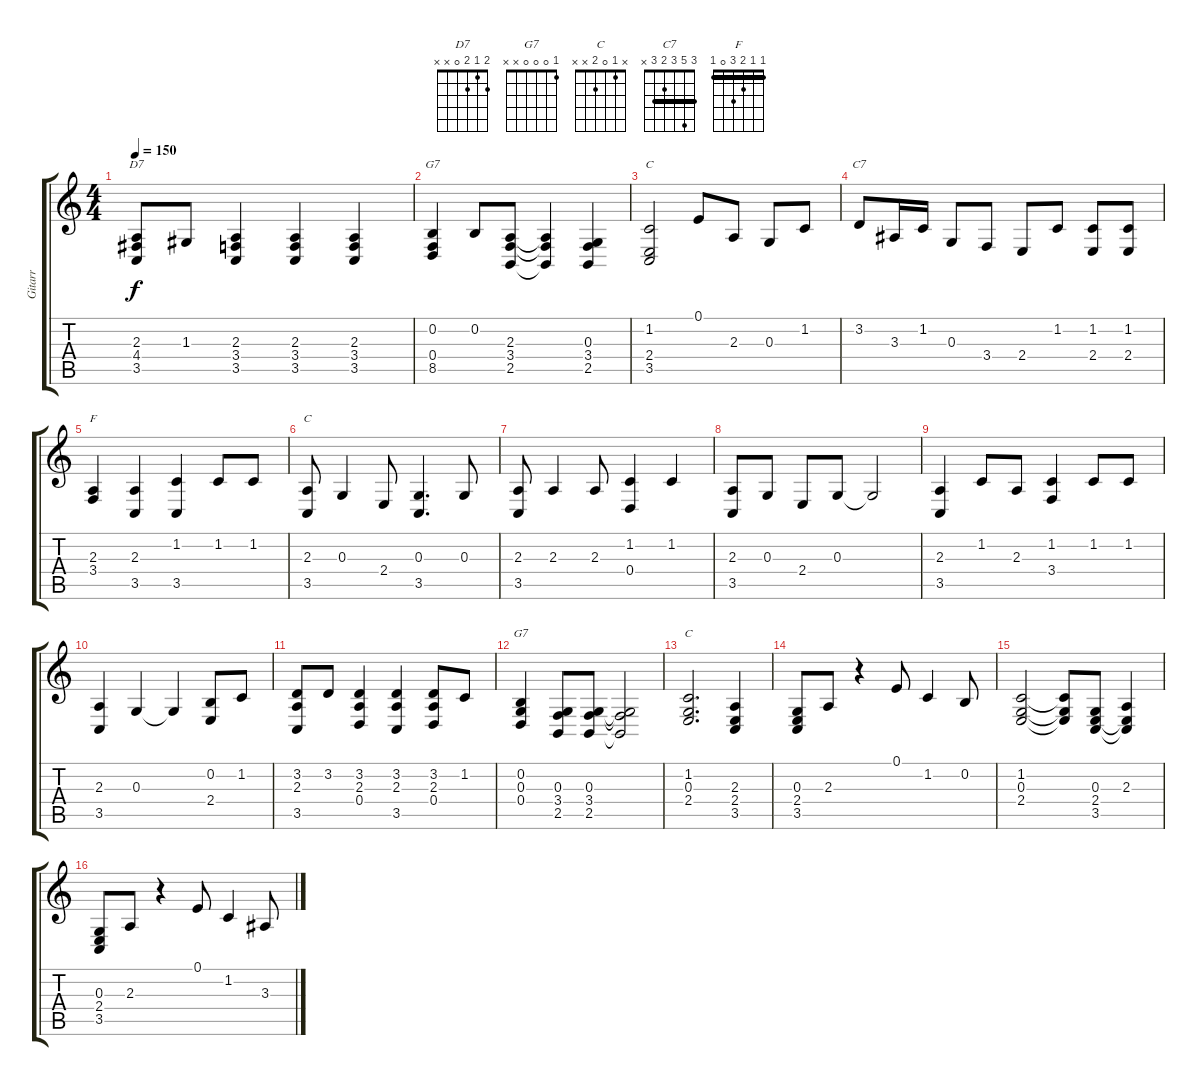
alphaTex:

\track ("Gitarr" "Gitarr") {instrument electricgrandpiano}
\staff {score tabs}
\tuning (E4 B3 G3 D3 A2 E2) {hide}
\chord ("D7" 2 1 2 0 x x)
\chord ("G7" 1 0 0 0 2 3)
\chord ("C" x 1 x 2 3 x)
\chord ("C7" 3 5 3 2 3 x) {barre 3}
\chord ("F" 1 1 2 3 0 1) {barre 1}
\chord ("C" 0 1 0 2 3 x)
\chord ("G7" 1 0 0 0 x x)
\chord ("C" x 1 0 2 x x)
\ts (4 4)
\tempo 150
\clef g2
\ks c
(2.3 4.4 3.5).8{ch "D7" dy f} 1.3.8 (2.3 3.4 3.5).4 (2.3 3.4 3.5).4 (2.3 3.4 3.5).4 |
(0.2 0.4 8.5).4{ch "G7"} 0.2.8 (2.3 3.4 2.5).8 (2.3{t} 3.4{t} 2.5{t}).4 (0.3 3.4 2.5).4 |
(1.2 2.4 3.5).2{ch "C"} 0.1.8 2.3.8 0.3.8 1.2.8 |
3.2.8{ch "C7"} 3.3.16 1.2.16 0.3.8 3.4.8 2.4.8 1.2.8 (1.2 2.4).8 (1.2 2.4).8 |
(2.3 3.4).4{ch "F"} (2.3 3.5).4 (1.2 3.5).4 1.2.8 1.2.8 |
(2.3 3.5).8{ch "C"} 0.3.4 2.4.8 (0.3 3.5).4{d} 0.3.8 |
(2.3 3.5).8 2.3.4 2.3.8 (1.2 0.4).4 1.2.4 |
(2.3 3.5).8 0.3.8 2.4.8 0.3.8 0.3{t}.2 |
(2.3 3.5).4 1.2.8 2.3.8 (1.2 3.4).4 1.2.8 1.2.8 |
(2.3 3.5).4 0.3.4 0.3{t}.4 (0.2 2.4).8 1.2.8 |
(3.2 2.3 3.5).8 3.2.8 (3.2 2.3 0.4).4 (3.2 2.3 3.5).4 (3.2 2.3 0.4).8 1.2.8 |
(0.2 0.3 0.4).4{ch "G7"} (0.3 3.4 2.5).8 (0.3 3.4 2.5).8 (0.3{t} 3.4{t} 2.5{t}).2 |
(1.2 0.3 2.4).2{d ch "C"} (2.3 2.4 3.5).4 |
(0.3 2.4 3.5).8 2.3.8 r.4 0.1.8 1.2.4 0.2.8 |
(1.2 0.3 2.4).2 (1.2{t} 0.3{t} 2.4{t}).8 (0.3 2.4 3.5).8 (2.3 2.4{t} 3.5{t}).4 |
(0.3 2.4 3.5).8 2.3.8 r.4 0.1.8 1.2.4 3.3.8
